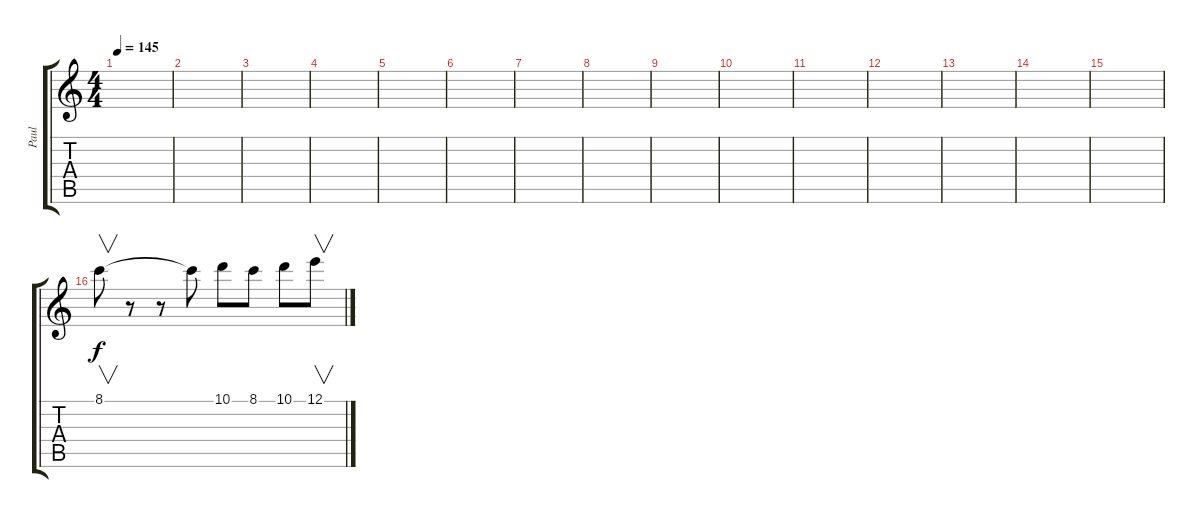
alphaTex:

\track ("Paul" "Paul") {instrument distortionguitar}
\staff {score tabs}
\tuning (E4 B3 G3 D3 A2 E2) {hide}
\ts (4 4)
\tempo 145
\clef g2
\ks c
|
|
|
|
|
|
|
|
|
|
|
|
|
|
|
8.1.8{v volume 13} r.8 r.8 8.1{t}.8 10.1.8 8.1.8 10.1.8 12.1.8{v}
